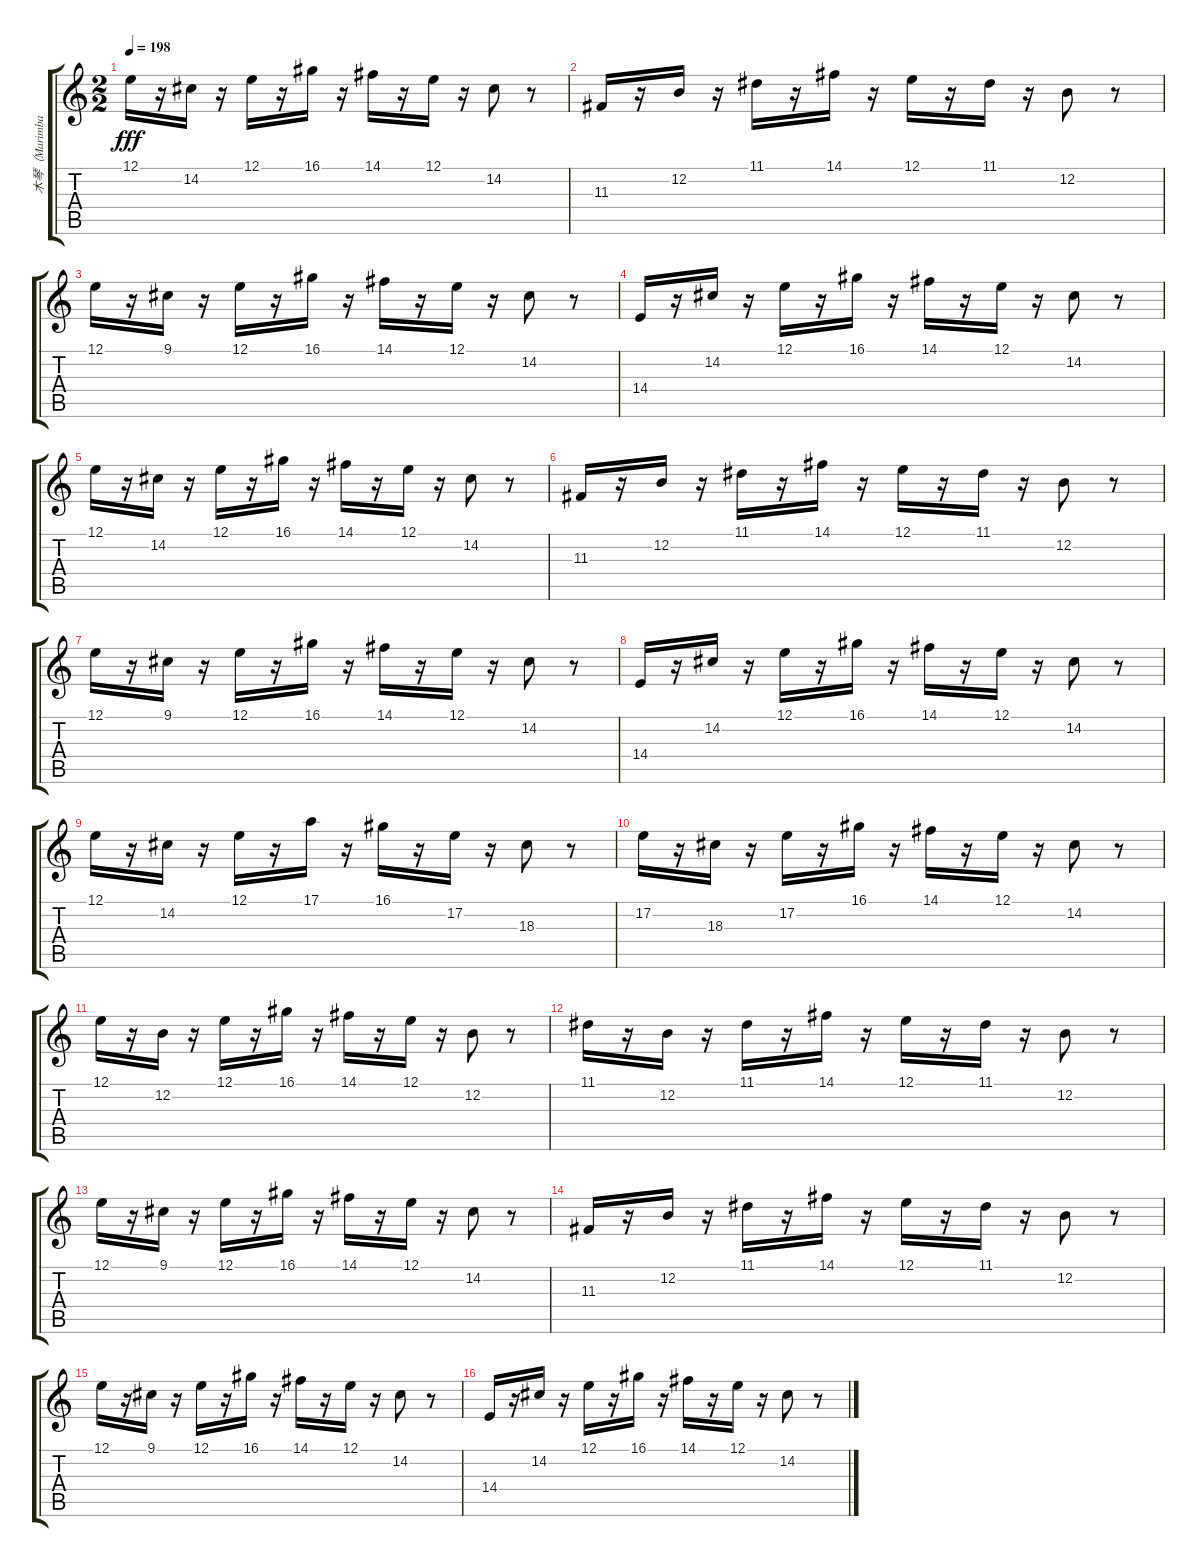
\track ("木琴（Marimba）" "木琴（Marimba") {instrument marimba}
\staff {score tabs}
\tuning (E4 B3 G3 D3 A2 E2) {hide}
\ts (2 2)
\tempo 198
\clef g2
\ks c
12.1.16{dy fff} r.16 14.2.16 r.16 12.1.16 r.16 16.1.16 r.16 14.1.16 r.16 12.1.16 r.16 14.2.8 r.8 |
11.3.16 r.16 12.2.16 r.16 11.1.16 r.16 14.1.16 r.16 12.1.16 r.16 11.1.16 r.16 12.2.8 r.8 |
12.1.16 r.16 9.1.16 r.16 12.1.16 r.16 16.1.16 r.16 14.1.16 r.16 12.1.16 r.16 14.2.8 r.8 |
14.4.16 r.16 14.2.16 r.16 12.1.16 r.16 16.1.16 r.16 14.1.16 r.16 12.1.16 r.16 14.2.8 r.8 |
12.1.16 r.16 14.2.16 r.16 12.1.16 r.16 16.1.16 r.16 14.1.16 r.16 12.1.16 r.16 14.2.8 r.8 |
11.3.16 r.16 12.2.16 r.16 11.1.16 r.16 14.1.16 r.16 12.1.16 r.16 11.1.16 r.16 12.2.8 r.8 |
12.1.16 r.16 9.1.16 r.16 12.1.16 r.16 16.1.16 r.16 14.1.16 r.16 12.1.16 r.16 14.2.8 r.8 |
14.4.16 r.16 14.2.16 r.16 12.1.16 r.16 16.1.16 r.16 14.1.16 r.16 12.1.16 r.16 14.2.8 r.8 |
12.1.16 r.16 14.2.16 r.16 12.1.16 r.16 17.1.16 r.16 16.1.16 r.16 17.2.16 r.16 18.3.8 r.8 |
17.2.16 r.16 18.3.16 r.16 17.2.16 r.16 16.1.16 r.16 14.1.16 r.16 12.1.16 r.16 14.2.8 r.8 |
12.1.16 r.16 12.2.16 r.16 12.1.16 r.16 16.1.16 r.16 14.1.16 r.16 12.1.16 r.16 12.2.8 r.8 |
11.1.16 r.16 12.2.16 r.16 11.1.16 r.16 14.1.16 r.16 12.1.16 r.16 11.1.16 r.16 12.2.8 r.8 |
12.1.16 r.16 9.1.16 r.16 12.1.16 r.16 16.1.16 r.16 14.1.16 r.16 12.1.16 r.16 14.2.8 r.8 |
11.3.16 r.16 12.2.16 r.16 11.1.16 r.16 14.1.16 r.16 12.1.16 r.16 11.1.16 r.16 12.2.8 r.8 |
12.1.16 r.16 9.1.16 r.16 12.1.16 r.16 16.1.16 r.16 14.1.16 r.16 12.1.16 r.16 14.2.8 r.8 |
14.4.16 r.16 14.2.16 r.16 12.1.16 r.16 16.1.16 r.16 14.1.16 r.16 12.1.16 r.16 14.2.8 r.8
